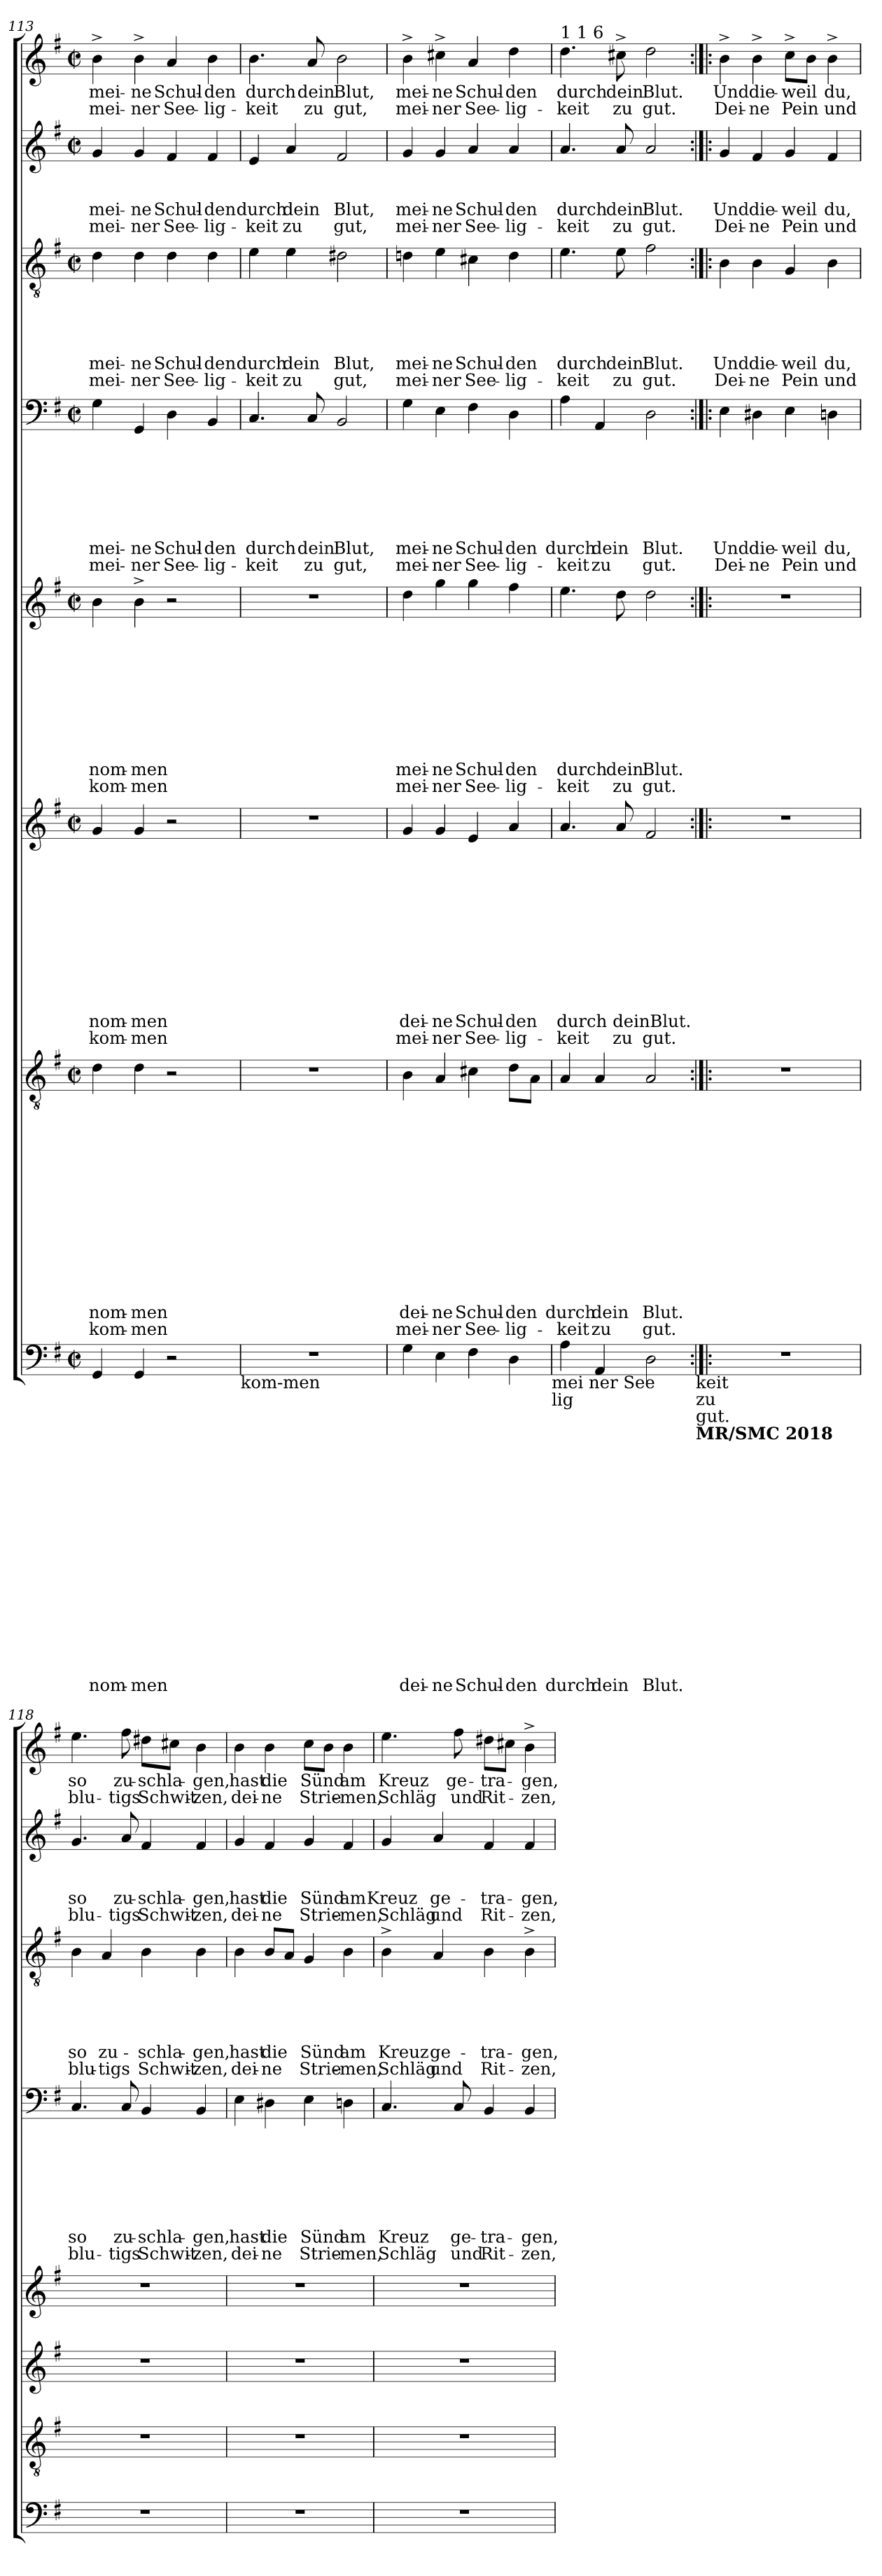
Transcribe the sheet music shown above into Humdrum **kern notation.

**kern	**text	**text	**text	**text	**text	**text	**text	**text	**text	**text	**text	**text	**text	**text	**text	**kern	**text	**text	**text	**text	**text	**text	**text	**text	**text	**text	**text	**text	**text	**text	**kern	**text	**text	**text	**text	**text	**text	**text	**text	**text	**text	**text	**text	**kern	**text	**text	**text	**text	**text	**text	**text	**text	**text	**text	**kern	**text	**text	**text	**text	**text	**text	**text	**text	**kern	**text	**text	**text	**text	**text	**text	**kern	**text	**text	**text	**text	**kern	**text	**text
*part8	*part8	*part8	*part8	*part8	*part8	*part8	*part8	*part8	*part8	*part8	*part8	*part8	*part8	*part8	*part8	*part7	*part7	*part7	*part7	*part7	*part7	*part7	*part7	*part7	*part7	*part7	*part7	*part7	*part7	*part7	*part6	*part6	*part6	*part6	*part6	*part6	*part6	*part6	*part6	*part6	*part6	*part6	*part6	*part5	*part5	*part5	*part5	*part5	*part5	*part5	*part5	*part5	*part5	*part5	*part4	*part4	*part4	*part4	*part4	*part4	*part4	*part4	*part4	*part3	*part3	*part3	*part3	*part3	*part3	*part3	*part2	*part2	*part2	*part2	*part2	*part1	*part1	*part1
*staff8	*staff8	*staff8	*staff8	*staff8	*staff8	*staff8	*staff8	*staff8	*staff8	*staff8	*staff8	*staff8	*staff8	*staff8	*staff8	*staff7	*staff7	*staff7	*staff7	*staff7	*staff7	*staff7	*staff7	*staff7	*staff7	*staff7	*staff7	*staff7	*staff7	*staff7	*staff6	*staff6	*staff6	*staff6	*staff6	*staff6	*staff6	*staff6	*staff6	*staff6	*staff6	*staff6	*staff6	*staff5	*staff5	*staff5	*staff5	*staff5	*staff5	*staff5	*staff5	*staff5	*staff5	*staff5	*staff4	*staff4	*staff4	*staff4	*staff4	*staff4	*staff4	*staff4	*staff4	*staff3	*staff3	*staff3	*staff3	*staff3	*staff3	*staff3	*staff2	*staff2	*staff2	*staff2	*staff2	*staff1	*staff1	*staff1
*clefF4	*	*	*	*	*	*	*	*	*	*	*	*	*	*	*	*clefGv2	*	*	*	*	*	*	*	*	*	*	*	*	*	*	*clefG2	*	*	*	*	*	*	*	*	*	*	*	*	*clefG2	*	*	*	*	*	*	*	*	*	*	*clefF4	*	*	*	*	*	*	*	*	*clefGv2	*	*	*	*	*	*	*clefG2	*	*	*	*	*clefG2	*	*
*k[f#]	*	*	*	*	*	*	*	*	*	*	*	*	*	*	*	*k[f#]	*	*	*	*	*	*	*	*	*	*	*	*	*	*	*k[f#]	*	*	*	*	*	*	*	*	*	*	*	*	*k[f#]	*	*	*	*	*	*	*	*	*	*	*k[f#]	*	*	*	*	*	*	*	*	*k[f#]	*	*	*	*	*	*	*k[f#]	*	*	*	*	*k[f#]	*	*
*G:	*	*	*	*	*	*	*	*	*	*	*	*	*	*	*	*G:	*	*	*	*	*	*	*	*	*	*	*	*	*	*	*G:	*	*	*	*	*	*	*	*	*	*	*	*	*G:	*	*	*	*	*	*	*	*	*	*	*G:	*	*	*	*	*	*	*	*	*G:	*	*	*	*	*	*	*G:	*	*	*	*	*G:	*	*
*M2/2	*	*	*	*	*	*	*	*	*	*	*	*	*	*	*	*M2/2	*	*	*	*	*	*	*	*	*	*	*	*	*	*	*M2/2	*	*	*	*	*	*	*	*	*	*	*	*	*M2/2	*	*	*	*	*	*	*	*	*	*	*M2/2	*	*	*	*	*	*	*	*	*M2/2	*	*	*	*	*	*	*M2/2	*	*	*	*	*M2/2	*	*
*met(c|)	*	*	*	*	*	*	*	*	*	*	*	*	*	*	*	*met(c|)	*	*	*	*	*	*	*	*	*	*	*	*	*	*	*met(c|)	*	*	*	*	*	*	*	*	*	*	*	*	*met(c|)	*	*	*	*	*	*	*	*	*	*	*met(c|)	*	*	*	*	*	*	*	*	*met(c|)	*	*	*	*	*	*	*met(c|)	*	*	*	*	*met(c|)	*	*
=113	=113	=113	=113	=113	=113	=113	=113	=113	=113	=113	=113	=113	=113	=113	=113	=113	=113	=113	=113	=113	=113	=113	=113	=113	=113	=113	=113	=113	=113	=113	=113	=113	=113	=113	=113	=113	=113	=113	=113	=113	=113	=113	=113	=113	=113	=113	=113	=113	=113	=113	=113	=113	=113	=113	=113	=113	=113	=113	=113	=113	=113	=113	=113	=113	=113	=113	=113	=113	=113	=113	=113	=113	=113	=113	=113	=113	=113	=113
!	!	!	!	!	!	!	!	!	!	!	!	!	!	!	!LO:LY:b	!	!	!	!	!	!	!	!	!	!	!	!	!	!LO:LY:b	!LO:LY:b	!	!	!	!	!	!	!	!	!	!	!	!LO:LY:b	!LO:LY:b	!	!	!	!	!	!	!	!	!	!LO:LY:b	!LO:LY:b	!	!	!	!	!	!	!	!LO:LY:b	!LO:LY:b	!	!	!	!	!	!LO:LY:b	!LO:LY:b	!	!	!	!LO:LY:b	!LO:LY:b	!	!LO:LY:b	!LO:LY:b
4GG/	.	.	.	.	.	.	.	.	.	.	.	.	.	.	-nom-	4d\	.	.	.	.	.	.	.	.	.	.	.	.	-nom-	kom-	4g/	.	.	.	.	.	.	.	.	.	.	-nom-	kom-	4b\	.	.	.	.	.	.	.	.	-nom-	kom-	4G\	.	.	.	.	.	.	mei-	mei-	4d\	.	.	.	.	mei-	mei-	4g/	.	.	mei-	mei-	4b^>\	mei-	mei-
!	!	!	!	!	!	!	!	!	!	!	!	!	!	!	!LO:LY:b:rj	!	!	!	!	!	!	!	!	!	!	!	!	!	!LO:LY:b:rj	!LO:LY:b:rj	!	!	!	!	!	!	!	!	!	!	!	!LO:LY:b:rj	!LO:LY:b:rj	!	!	!	!	!	!	!	!	!	!LO:LY:b:rj	!LO:LY:b:rj	!	!	!	!	!	!	!	!LO:LY:b	!LO:LY:b	!	!	!	!	!	!LO:LY:b	!LO:LY:b	!	!	!	!LO:LY:b	!LO:LY:b	!	!LO:LY:b	!LO:LY:b
4GG/	.	.	.	.	.	.	.	.	.	.	.	.	.	.	-men	4d\	.	.	.	.	.	.	.	.	.	.	.	.	-men	-men	4g/	.	.	.	.	.	.	.	.	.	.	-men	-men	4b^>\	.	.	.	.	.	.	.	.	-men	-men	4GG/	.	.	.	.	.	.	-ne	-ner	4d\	.	.	.	.	-ne	-ner	4g/	.	.	-ne	-ner	4b^>\	-ne	-ner
!	!	!	!	!	!	!	!	!	!	!	!	!	!	!	!	!	!	!	!	!	!	!	!	!	!	!	!	!	!	!	!	!	!	!	!	!	!	!	!	!	!	!	!	!	!	!	!	!	!	!	!	!	!	!	!	!	!	!	!	!	!	!LO:LY:b	!LO:LY:b	!	!	!	!	!	!LO:LY:b	!LO:LY:b	!	!	!	!LO:LY:b	!LO:LY:b	!	!LO:LY:b	!LO:LY:b
2r	.	.	.	.	.	.	.	.	.	.	.	.	.	.	.	2r	.	.	.	.	.	.	.	.	.	.	.	.	.	.	2r	.	.	.	.	.	.	.	.	.	.	.	.	2r	.	.	.	.	.	.	.	.	.	.	4D\	.	.	.	.	.	.	Schul-	See-	4d\	.	.	.	.	Schul-	See-	4f#/	.	.	Schul-	See-	4a/	Schul-	See-
!	!	!	!	!	!	!	!	!	!	!	!	!	!	!	!	!	!	!	!	!	!	!	!	!	!	!	!	!	!	!	!	!	!	!	!	!	!	!	!	!	!	!	!	!	!	!	!	!	!	!	!	!	!	!	!	!	!	!	!	!	!	!LO:LY:b:rj	!LO:LY:b:rj	!	!	!	!	!	!LO:LY:b:rj	!LO:LY:b:rj	!	!	!	!LO:LY:b:rj	!LO:LY:b:rj	!	!LO:LY:b:rj	!LO:LY:b:rj
.	.	.	.	.	.	.	.	.	.	.	.	.	.	.	.	.	.	.	.	.	.	.	.	.	.	.	.	.	.	.	.	.	.	.	.	.	.	.	.	.	.	.	.	.	.	.	.	.	.	.	.	.	.	.	4BB/	.	.	.	.	.	.	-den	-lig-	4d\	.	.	.	.	-den	-lig-	4f#/	.	.	-den	-lig-	4b\	-den	-lig-
!LO:TX:b:t=kom-men	!	!	!	!	!	!	!	!	!	!	!	!	!	!	!	!	!	!	!	!	!	!	!	!	!	!	!	!	!	!	!	!	!	!	!	!	!	!	!	!	!	!	!	!	!	!	!	!	!	!	!	!	!	!	!	!	!	!	!	!	!	!	!	!	!	!	!	!	!	!	!	!	!	!	!	!	!	!
=114	=114	=114	=114	=114	=114	=114	=114	=114	=114	=114	=114	=114	=114	=114	=114	=114	=114	=114	=114	=114	=114	=114	=114	=114	=114	=114	=114	=114	=114	=114	=114	=114	=114	=114	=114	=114	=114	=114	=114	=114	=114	=114	=114	=114	=114	=114	=114	=114	=114	=114	=114	=114	=114	=114	=114	=114	=114	=114	=114	=114	=114	=114	=114	=114	=114	=114	=114	=114	=114	=114	=114	=114	=114	=114	=114	=114	=114	=114
!	!	!	!	!	!	!	!	!	!	!	!	!	!	!	!	!	!	!	!	!	!	!	!	!	!	!	!	!	!	!	!	!	!	!	!	!	!	!	!	!	!	!	!	!	!	!	!	!	!	!	!	!	!	!	!	!	!	!	!	!	!	!LO:LY:b	!LO:LY:b	!	!	!	!	!	!LO:LY:b	!LO:LY:b	!	!	!	!LO:LY:b	!LO:LY:b	!	!LO:LY:b	!LO:LY:b
1r	.	.	.	.	.	.	.	.	.	.	.	.	.	.	.	1r	.	.	.	.	.	.	.	.	.	.	.	.	.	.	1r	.	.	.	.	.	.	.	.	.	.	.	.	1r	.	.	.	.	.	.	.	.	.	.	4.C/	.	.	.	.	.	.	durch	-keit	4e\	.	.	.	.	durch	-keit	4e/	.	.	durch	-keit	4.b\	durch	-keit
!	!	!	!	!	!	!	!	!	!	!	!	!	!	!	!	!	!	!	!	!	!	!	!	!	!	!	!	!	!	!	!	!	!	!	!	!	!	!	!	!	!	!	!	!	!	!	!	!	!	!	!	!	!	!	!	!	!	!	!	!	!	!	!	!	!	!	!	!	!LO:LY:b	!LO:LY:b	!	!	!	!LO:LY:b	!LO:LY:b	!	!	!
.	.	.	.	.	.	.	.	.	.	.	.	.	.	.	.	.	.	.	.	.	.	.	.	.	.	.	.	.	.	.	.	.	.	.	.	.	.	.	.	.	.	.	.	.	.	.	.	.	.	.	.	.	.	.	.	.	.	.	.	.	.	.	.	4e\	.	.	.	.	dein	zu	4a/	.	.	dein	zu	.	.	.
!	!	!	!	!	!	!	!	!	!	!	!	!	!	!	!	!	!	!	!	!	!	!	!	!	!	!	!	!	!	!	!	!	!	!	!	!	!	!	!	!	!	!	!	!	!	!	!	!	!	!	!	!	!	!	!	!	!	!	!	!	!	!LO:LY:b	!LO:LY:b	!	!	!	!	!	!	!	!	!	!	!	!	!	!LO:LY:b	!LO:LY:b
.	.	.	.	.	.	.	.	.	.	.	.	.	.	.	.	.	.	.	.	.	.	.	.	.	.	.	.	.	.	.	.	.	.	.	.	.	.	.	.	.	.	.	.	.	.	.	.	.	.	.	.	.	.	.	8C/	.	.	.	.	.	.	dein	zu	.	.	.	.	.	.	.	.	.	.	.	.	8a/	dein	zu
!	!	!	!	!	!	!	!	!	!	!	!	!	!	!	!	!	!	!	!	!	!	!	!	!	!	!	!	!	!	!	!	!	!	!	!	!	!	!	!	!	!	!	!	!	!	!	!	!	!	!	!	!	!	!	!	!	!	!	!	!	!	!LO:LY:b	!LO:LY:b	!	!	!	!	!	!LO:LY:b	!LO:LY:b	!	!	!	!LO:LY:b	!LO:LY:b	!	!LO:LY:b	!LO:LY:b
.	.	.	.	.	.	.	.	.	.	.	.	.	.	.	.	.	.	.	.	.	.	.	.	.	.	.	.	.	.	.	.	.	.	.	.	.	.	.	.	.	.	.	.	.	.	.	.	.	.	.	.	.	.	.	2BB/	.	.	.	.	.	.	Blut,	gut,	2d#X\	.	.	.	.	Blut,	gut,	2f#/	.	.	Blut,	gut,	2b\	Blut,	gut,
=115	=115	=115	=115	=115	=115	=115	=115	=115	=115	=115	=115	=115	=115	=115	=115	=115	=115	=115	=115	=115	=115	=115	=115	=115	=115	=115	=115	=115	=115	=115	=115	=115	=115	=115	=115	=115	=115	=115	=115	=115	=115	=115	=115	=115	=115	=115	=115	=115	=115	=115	=115	=115	=115	=115	=115	=115	=115	=115	=115	=115	=115	=115	=115	=115	=115	=115	=115	=115	=115	=115	=115	=115	=115	=115	=115	=115	=115	=115
!	!	!	!	!	!	!	!	!	!	!	!	!	!	!	!LO:LY:b	!	!	!	!	!	!	!	!	!	!	!	!	!	!LO:LY:b	!LO:LY:b	!	!	!	!	!	!	!	!	!	!	!	!LO:LY:b	!LO:LY:b	!	!	!	!	!	!	!	!	!	!LO:LY:b	!LO:LY:b	!	!	!	!	!	!	!	!LO:LY:b	!LO:LY:b	!	!	!	!	!	!LO:LY:b	!LO:LY:b	!	!	!	!LO:LY:b	!LO:LY:b	!	!LO:LY:b	!LO:LY:b
4G\	.	.	.	.	.	.	.	.	.	.	.	.	.	.	dei-	4B\	.	.	.	.	.	.	.	.	.	.	.	.	dei-	mei-	4g/	.	.	.	.	.	.	.	.	.	.	dei-	mei-	4dd\	.	.	.	.	.	.	.	.	mei-	mei-	4G\	.	.	.	.	.	.	mei-	mei-	4dn\	.	.	.	.	mei-	mei-	4g/	.	.	mei-	mei-	4b^>\	mei-	mei-
!	!	!	!	!	!	!	!	!	!	!	!	!	!	!	!LO:LY:b	!	!	!	!	!	!	!	!	!	!	!	!	!	!LO:LY:b	!LO:LY:b	!	!	!	!	!	!	!	!	!	!	!	!LO:LY:b	!LO:LY:b	!	!	!	!	!	!	!	!	!	!LO:LY:b	!LO:LY:b	!	!	!	!	!	!	!	!LO:LY:b	!LO:LY:b	!	!	!	!	!	!LO:LY:b	!LO:LY:b	!	!	!	!LO:LY:b	!LO:LY:b	!	!LO:LY:b	!LO:LY:b
4E\	.	.	.	.	.	.	.	.	.	.	.	.	.	.	-ne	4A/	.	.	.	.	.	.	.	.	.	.	.	.	-ne	-ner	4g/	.	.	.	.	.	.	.	.	.	.	-ne	-ner	4gg\	.	.	.	.	.	.	.	.	-ne	-ner	4E\	.	.	.	.	.	.	-ne	-ner	4e\	.	.	.	.	-ne	-ner	4g/	.	.	-ne	-ner	4cc#X^>\	-ne	-ner
!	!	!	!	!	!	!	!	!	!	!	!	!	!	!	!LO:LY:b	!	!	!	!	!	!	!	!	!	!	!	!	!	!LO:LY:b	!LO:LY:b	!	!	!	!	!	!	!	!	!	!	!	!LO:LY:b	!LO:LY:b	!	!	!	!	!	!	!	!	!	!LO:LY:b	!LO:LY:b	!	!	!	!	!	!	!	!LO:LY:b	!LO:LY:b	!	!	!	!	!	!LO:LY:b	!LO:LY:b	!	!	!	!LO:LY:b	!LO:LY:b	!	!LO:LY:b	!LO:LY:b
4F#\	.	.	.	.	.	.	.	.	.	.	.	.	.	.	Schul-	4c#X\	.	.	.	.	.	.	.	.	.	.	.	.	Schul-	See-	4e/	.	.	.	.	.	.	.	.	.	.	Schul-	See-	4gg\	.	.	.	.	.	.	.	.	Schul-	See-	4F#\	.	.	.	.	.	.	Schul-	See-	4c#X\	.	.	.	.	Schul-	See-	4a/	.	.	Schul-	See-	4a/	Schul-	See-
!	!	!	!	!	!	!	!	!	!	!	!	!	!	!	!LO:LY:b:rj	!	!	!	!	!	!	!	!	!	!	!	!	!	!LO:LY:b:rj	!LO:LY:b:rj	!	!	!	!	!	!	!	!	!	!	!	!LO:LY:b:rj	!LO:LY:b:rj	!	!	!	!	!	!	!	!	!	!LO:LY:b:rj	!LO:LY:b:rj	!	!	!	!	!	!	!	!LO:LY:b:rj	!LO:LY:b:rj	!	!	!	!	!	!LO:LY:b:rj	!LO:LY:b:rj	!	!	!	!LO:LY:b:rj	!LO:LY:b:rj	!	!LO:LY:b:rj	!LO:LY:b:rj
4D\	.	.	.	.	.	.	.	.	.	.	.	.	.	.	-den	8d\L	.	.	.	.	.	.	.	.	.	.	.	.	-den	-lig-	4a/	.	.	.	.	.	.	.	.	.	.	-den	-lig-	4ff#\	.	.	.	.	.	.	.	.	-den	-lig-	4D\	.	.	.	.	.	.	-den	-lig-	4d\	.	.	.	.	-den	-lig-	4a/	.	.	-den	-lig-	4dd\	-den	-lig-
.	.	.	.	.	.	.	.	.	.	.	.	.	.	.	.	8A\J	.	.	.	.	.	.	.	.	.	.	.	.	.	.	.	.	.	.	.	.	.	.	.	.	.	.	.	.	.	.	.	.	.	.	.	.	.	.	.	.	.	.	.	.	.	.	.	.	.	.	.	.	.	.	.	.	.	.	.	.	.	.
!LO:TX:b:t=mei ner See	!	!	!	!	!	!	!	!	!	!	!	!	!	!	!	!	!	!	!	!	!	!	!	!	!	!	!	!	!	!	!	!	!	!	!	!	!	!	!	!	!	!	!	!	!	!	!	!	!	!	!	!	!	!	!	!	!	!	!	!	!	!	!	!	!	!	!	!	!	!	!	!	!	!	!	!	!	!
!LO:TX:b:t=lig	!	!	!	!	!	!	!	!	!	!	!	!	!	!	!	!	!	!	!	!	!	!	!	!	!	!	!	!	!	!	!	!	!	!	!	!	!	!	!	!	!	!	!	!	!	!	!	!	!	!	!	!	!	!	!	!	!	!	!	!	!	!	!	!	!	!	!	!	!	!	!	!	!	!	!	!	!	!
!!LO:LB:g=z
=116	=116	=116	=116	=116	=116	=116	=116	=116	=116	=116	=116	=116	=116	=116	=116	=116	=116	=116	=116	=116	=116	=116	=116	=116	=116	=116	=116	=116	=116	=116	=116	=116	=116	=116	=116	=116	=116	=116	=116	=116	=116	=116	=116	=116	=116	=116	=116	=116	=116	=116	=116	=116	=116	=116	=116	=116	=116	=116	=116	=116	=116	=116	=116	=116	=116	=116	=116	=116	=116	=116	=116	=116	=116	=116	=116	=116	=116	=116
!	!	!	!	!	!	!	!	!	!	!	!	!	!	!	!	!	!	!	!	!	!	!	!	!	!	!	!	!	!	!	!	!	!	!	!	!	!	!	!	!	!	!	!	!	!	!	!	!	!	!	!	!	!	!	!	!	!	!	!	!	!	!	!	!	!	!	!	!	!	!	!	!	!	!	!	!LO:TX:a:t=1 1 6	!	!
!	!	!	!	!	!	!	!	!	!	!	!	!	!	!	!LO:LY:b	!	!	!	!	!	!	!	!	!	!	!	!	!	!LO:LY:b	!LO:LY:b	!	!	!	!	!	!	!	!	!	!	!	!LO:LY:b	!LO:LY:b	!	!	!	!	!	!	!	!	!	!LO:LY:b	!LO:LY:b	!	!	!	!	!	!	!	!LO:LY:b	!LO:LY:b	!	!	!	!	!	!LO:LY:b	!LO:LY:b	!	!	!	!LO:LY:b	!LO:LY:b	!	!LO:LY:b	!LO:LY:b
4A\	.	.	.	.	.	.	.	.	.	.	.	.	.	.	durch	4A/	.	.	.	.	.	.	.	.	.	.	.	.	durch	-keit	4.a/	.	.	.	.	.	.	.	.	.	.	durch	-keit	4.ee\	.	.	.	.	.	.	.	.	durch	-keit	4A\	.	.	.	.	.	.	durch	-keit	4.e\	.	.	.	.	durch	-keit	4.a/	.	.	durch	-keit	4.dd\	durch	-keit
!	!	!	!	!	!	!	!	!	!	!	!	!	!	!	!LO:LY:b	!	!	!	!	!	!	!	!	!	!	!	!	!	!LO:LY:b	!LO:LY:b	!	!	!	!	!	!	!	!	!	!	!	!	!	!	!	!	!	!	!	!	!	!	!	!	!	!	!	!	!	!	!	!LO:LY:b	!LO:LY:b	!	!	!	!	!	!	!	!	!	!	!	!	!	!	!
4AA/	.	.	.	.	.	.	.	.	.	.	.	.	.	.	dein	4A/	.	.	.	.	.	.	.	.	.	.	.	.	dein	zu	.	.	.	.	.	.	.	.	.	.	.	.	.	.	.	.	.	.	.	.	.	.	.	.	4AA/	.	.	.	.	.	.	dein	zu	.	.	.	.	.	.	.	.	.	.	.	.	.	.	.
!	!	!	!	!	!	!	!	!	!	!	!	!	!	!	!	!	!	!	!	!	!	!	!	!	!	!	!	!	!	!	!	!	!	!	!	!	!	!	!	!	!	!LO:LY:b	!LO:LY:b	!	!	!	!	!	!	!	!	!	!LO:LY:b	!LO:LY:b	!	!	!	!	!	!	!	!	!	!	!	!	!	!	!LO:LY:b	!LO:LY:b	!	!	!	!LO:LY:b	!LO:LY:b	!	!LO:LY:b	!LO:LY:b
.	.	.	.	.	.	.	.	.	.	.	.	.	.	.	.	.	.	.	.	.	.	.	.	.	.	.	.	.	.	.	8a/	.	.	.	.	.	.	.	.	.	.	deinBlut.	zu	8dd\	.	.	.	.	.	.	.	.	dein	zu	.	.	.	.	.	.	.	.	.	8e\	.	.	.	.	dein	zu	8a/	.	.	dein	zu	8cc#X^>\	dein	zu
!	!	!	!	!	!	!	!	!	!	!	!	!	!	!	!LO:LY:b	!	!	!	!	!	!	!	!	!	!	!	!	!	!LO:LY:b	!LO:LY:b	!	!	!	!	!	!	!	!	!	!	!	!	!LO:LY:b	!	!	!	!	!	!	!	!	!	!LO:LY:b	!LO:LY:b	!	!	!	!	!	!	!	!LO:LY:b	!LO:LY:b	!	!	!	!	!	!LO:LY:b	!LO:LY:b	!	!	!	!LO:LY:b	!LO:LY:b	!	!LO:LY:b	!LO:LY:b
2D\	.	.	.	.	.	.	.	.	.	.	.	.	.	.	Blut.	2A/	.	.	.	.	.	.	.	.	.	.	.	.	Blut.	gut.	2f#/	.	.	.	.	.	.	.	.	.	.	.	gut.	2dd\	.	.	.	.	.	.	.	.	Blut.	gut.	2D\	.	.	.	.	.	.	Blut.	gut.	2f#\	.	.	.	.	Blut.	gut.	2a/	.	.	Blut.	gut.	2dd\	Blut.	gut.
!LO:TX:b:t=keit	!	!	!	!	!	!	!	!	!	!	!	!	!	!	!	!	!	!	!	!	!	!	!	!	!	!	!	!	!	!	!	!	!	!	!	!	!	!	!	!	!	!	!	!	!	!	!	!	!	!	!	!	!	!	!	!	!	!	!	!	!	!	!	!	!	!	!	!	!	!	!	!	!	!	!	!	!	!
!LO:TX:b:t=zu	!	!	!	!	!	!	!	!	!	!	!	!	!	!	!	!	!	!	!	!	!	!	!	!	!	!	!	!	!	!	!	!	!	!	!	!	!	!	!	!	!	!	!	!	!	!	!	!	!	!	!	!	!	!	!	!	!	!	!	!	!	!	!	!	!	!	!	!	!	!	!	!	!	!	!	!	!	!
!LO:TX:b:t=gut.	!	!	!	!	!	!	!	!	!	!	!	!	!	!	!	!	!	!	!	!	!	!	!	!	!	!	!	!	!	!	!	!	!	!	!	!	!	!	!	!	!	!	!	!	!	!	!	!	!	!	!	!	!	!	!	!	!	!	!	!	!	!	!	!	!	!	!	!	!	!	!	!	!	!	!	!	!	!
!LO:TX:b:B:t=MR/SMC 2018	!	!	!	!	!	!	!	!	!	!	!	!	!	!	!	!	!	!	!	!	!	!	!	!	!	!	!	!	!	!	!	!	!	!	!	!	!	!	!	!	!	!	!	!	!	!	!	!	!	!	!	!	!	!	!	!	!	!	!	!	!	!	!	!	!	!	!	!	!	!	!	!	!	!	!	!	!	!
=117:|!|:	=117:|!|:	=117:|!|:	=117:|!|:	=117:|!|:	=117:|!|:	=117:|!|:	=117:|!|:	=117:|!|:	=117:|!|:	=117:|!|:	=117:|!|:	=117:|!|:	=117:|!|:	=117:|!|:	=117:|!|:	=117:|!|:	=117:|!|:	=117:|!|:	=117:|!|:	=117:|!|:	=117:|!|:	=117:|!|:	=117:|!|:	=117:|!|:	=117:|!|:	=117:|!|:	=117:|!|:	=117:|!|:	=117:|!|:	=117:|!|:	=117:|!|:	=117:|!|:	=117:|!|:	=117:|!|:	=117:|!|:	=117:|!|:	=117:|!|:	=117:|!|:	=117:|!|:	=117:|!|:	=117:|!|:	=117:|!|:	=117:|!|:	=117:|!|:	=117:|!|:	=117:|!|:	=117:|!|:	=117:|!|:	=117:|!|:	=117:|!|:	=117:|!|:	=117:|!|:	=117:|!|:	=117:|!|:	=117:|!|:	=117:|!|:	=117:|!|:	=117:|!|:	=117:|!|:	=117:|!|:	=117:|!|:	=117:|!|:	=117:|!|:	=117:|!|:	=117:|!|:	=117:|!|:	=117:|!|:	=117:|!|:	=117:|!|:	=117:|!|:	=117:|!|:	=117:|!|:	=117:|!|:	=117:|!|:	=117:|!|:	=117:|!|:	=117:|!|:	=117:|!|:
!	!	!	!	!	!	!	!	!	!	!	!	!	!	!	!	!	!	!	!	!	!	!	!	!	!	!	!	!	!	!	!	!	!	!	!	!	!	!	!	!	!	!	!	!	!	!	!	!	!	!	!	!	!	!	!	!	!	!	!	!	!	!LO:LY:b	!LO:LY:b	!	!	!	!	!	!LO:LY:b	!LO:LY:b	!	!	!	!LO:LY:b	!LO:LY:b	!	!LO:LY:b	!LO:LY:b
1r	.	.	.	.	.	.	.	.	.	.	.	.	.	.	.	1r	.	.	.	.	.	.	.	.	.	.	.	.	.	.	1r	.	.	.	.	.	.	.	.	.	.	.	.	1r	.	.	.	.	.	.	.	.	.	.	4E\	.	.	.	.	.	.	Und	Dei-	4B\	.	.	.	.	Und	Dei-	4g/	.	.	Und	Dei-	4b^>\	Und	Dei-
!	!	!	!	!	!	!	!	!	!	!	!	!	!	!	!	!	!	!	!	!	!	!	!	!	!	!	!	!	!	!	!	!	!	!	!	!	!	!	!	!	!	!	!	!	!	!	!	!	!	!	!	!	!	!	!	!	!	!	!	!	!	!LO:LY:b	!LO:LY:b	!	!	!	!	!	!LO:LY:b	!LO:LY:b	!	!	!	!LO:LY:b	!LO:LY:b	!	!LO:LY:b	!LO:LY:b
.	.	.	.	.	.	.	.	.	.	.	.	.	.	.	.	.	.	.	.	.	.	.	.	.	.	.	.	.	.	.	.	.	.	.	.	.	.	.	.	.	.	.	.	.	.	.	.	.	.	.	.	.	.	.	4D#X\	.	.	.	.	.	.	die-	-ne	4B\	.	.	.	.	die-	-ne	4f#/	.	.	die-	-ne	4b^>\	die-	-ne
!	!	!	!	!	!	!	!	!	!	!	!	!	!	!	!	!	!	!	!	!	!	!	!	!	!	!	!	!	!	!	!	!	!	!	!	!	!	!	!	!	!	!	!	!	!	!	!	!	!	!	!	!	!	!	!	!	!	!	!	!	!	!LO:LY:b	!LO:LY:b	!	!	!	!	!	!LO:LY:b	!LO:LY:b	!	!	!	!LO:LY:b	!LO:LY:b	!	!LO:LY:b	!LO:LY:b
.	.	.	.	.	.	.	.	.	.	.	.	.	.	.	.	.	.	.	.	.	.	.	.	.	.	.	.	.	.	.	.	.	.	.	.	.	.	.	.	.	.	.	.	.	.	.	.	.	.	.	.	.	.	.	4E\	.	.	.	.	.	.	-weil	Pein	4G/	.	.	.	.	-weil	Pein	4g/	.	.	-weil	Pein	8cc^>\L	-weil	Pein
.	.	.	.	.	.	.	.	.	.	.	.	.	.	.	.	.	.	.	.	.	.	.	.	.	.	.	.	.	.	.	.	.	.	.	.	.	.	.	.	.	.	.	.	.	.	.	.	.	.	.	.	.	.	.	.	.	.	.	.	.	.	.	.	.	.	.	.	.	.	.	.	.	.	.	.	8b\J	.	.
!	!	!	!	!	!	!	!	!	!	!	!	!	!	!	!	!	!	!	!	!	!	!	!	!	!	!	!	!	!	!	!	!	!	!	!	!	!	!	!	!	!	!	!	!	!	!	!	!	!	!	!	!	!	!	!	!	!	!	!	!	!	!LO:LY:b	!LO:LY:b	!	!	!	!	!	!LO:LY:b	!LO:LY:b	!	!	!	!LO:LY:b	!LO:LY:b	!	!LO:LY:b	!LO:LY:b
.	.	.	.	.	.	.	.	.	.	.	.	.	.	.	.	.	.	.	.	.	.	.	.	.	.	.	.	.	.	.	.	.	.	.	.	.	.	.	.	.	.	.	.	.	.	.	.	.	.	.	.	.	.	.	4Dn\	.	.	.	.	.	.	du,	und	4B\	.	.	.	.	du,	und	4f#/	.	.	du,	und	4b^>\	du,	und
=118	=118	=118	=118	=118	=118	=118	=118	=118	=118	=118	=118	=118	=118	=118	=118	=118	=118	=118	=118	=118	=118	=118	=118	=118	=118	=118	=118	=118	=118	=118	=118	=118	=118	=118	=118	=118	=118	=118	=118	=118	=118	=118	=118	=118	=118	=118	=118	=118	=118	=118	=118	=118	=118	=118	=118	=118	=118	=118	=118	=118	=118	=118	=118	=118	=118	=118	=118	=118	=118	=118	=118	=118	=118	=118	=118	=118	=118	=118
!	!	!	!	!	!	!	!	!	!	!	!	!	!	!	!	!	!	!	!	!	!	!	!	!	!	!	!	!	!	!	!	!	!	!	!	!	!	!	!	!	!	!	!	!	!	!	!	!	!	!	!	!	!	!	!	!	!	!	!	!	!	!LO:LY:b	!LO:LY:b	!	!	!	!	!	!LO:LY:b	!LO:LY:b	!	!	!	!LO:LY:b	!LO:LY:b	!	!LO:LY:b	!LO:LY:b
1r	.	.	.	.	.	.	.	.	.	.	.	.	.	.	.	1r	.	.	.	.	.	.	.	.	.	.	.	.	.	.	1r	.	.	.	.	.	.	.	.	.	.	.	.	1r	.	.	.	.	.	.	.	.	.	.	4.C/	.	.	.	.	.	.	so	blu-	4B\	.	.	.	.	so	blu-	4.g/	.	.	so	blu-	4.ee\	so	blu-
!	!	!	!	!	!	!	!	!	!	!	!	!	!	!	!	!	!	!	!	!	!	!	!	!	!	!	!	!	!	!	!	!	!	!	!	!	!	!	!	!	!	!	!	!	!	!	!	!	!	!	!	!	!	!	!	!	!	!	!	!	!	!	!	!	!	!	!	!	!LO:LY:b	!LO:LY:b	!	!	!	!	!	!	!	!
.	.	.	.	.	.	.	.	.	.	.	.	.	.	.	.	.	.	.	.	.	.	.	.	.	.	.	.	.	.	.	.	.	.	.	.	.	.	.	.	.	.	.	.	.	.	.	.	.	.	.	.	.	.	.	.	.	.	.	.	.	.	.	.	4A/	.	.	.	.	zu-	-tigs	.	.	.	.	.	.	.	.
!	!	!	!	!	!	!	!	!	!	!	!	!	!	!	!	!	!	!	!	!	!	!	!	!	!	!	!	!	!	!	!	!	!	!	!	!	!	!	!	!	!	!	!	!	!	!	!	!	!	!	!	!	!	!	!	!	!	!	!	!	!	!LO:LY:b	!LO:LY:b	!	!	!	!	!	!	!	!	!	!	!LO:LY:b	!LO:LY:b	!	!LO:LY:b	!LO:LY:b
.	.	.	.	.	.	.	.	.	.	.	.	.	.	.	.	.	.	.	.	.	.	.	.	.	.	.	.	.	.	.	.	.	.	.	.	.	.	.	.	.	.	.	.	.	.	.	.	.	.	.	.	.	.	.	8C/	.	.	.	.	.	.	zu-	-tigs	.	.	.	.	.	.	.	8a/	.	.	zu-	-tigs	8ff#\	zu-	-tigs
!	!	!	!	!	!	!	!	!	!	!	!	!	!	!	!	!	!	!	!	!	!	!	!	!	!	!	!	!	!	!	!	!	!	!	!	!	!	!	!	!	!	!	!	!	!	!	!	!	!	!	!	!	!	!	!	!	!	!	!	!	!	!LO:LY:b	!LO:LY:b	!	!	!	!	!	!LO:LY:b	!LO:LY:b	!	!	!	!LO:LY:b	!LO:LY:b	!	!LO:LY:b	!LO:LY:b
.	.	.	.	.	.	.	.	.	.	.	.	.	.	.	.	.	.	.	.	.	.	.	.	.	.	.	.	.	.	.	.	.	.	.	.	.	.	.	.	.	.	.	.	.	.	.	.	.	.	.	.	.	.	.	4BB/	.	.	.	.	.	.	-schla-	Schwit-	4B\	.	.	.	.	-schla-	Schwit-	4f#/	.	.	-schla-	Schwit-	8dd#X\L	-schla-	Schwit-
.	.	.	.	.	.	.	.	.	.	.	.	.	.	.	.	.	.	.	.	.	.	.	.	.	.	.	.	.	.	.	.	.	.	.	.	.	.	.	.	.	.	.	.	.	.	.	.	.	.	.	.	.	.	.	.	.	.	.	.	.	.	.	.	.	.	.	.	.	.	.	.	.	.	.	.	8cc#\J	.	.
!	!	!	!	!	!	!	!	!	!	!	!	!	!	!	!	!	!	!	!	!	!	!	!	!	!	!	!	!	!	!	!	!	!	!	!	!	!	!	!	!	!	!	!	!	!	!	!	!	!	!	!	!	!	!	!	!	!	!	!	!	!	!LO:LY:b	!LO:LY:b	!	!	!	!	!	!LO:LY:b	!LO:LY:b	!	!	!	!LO:LY:b	!LO:LY:b	!	!LO:LY:b	!LO:LY:b
.	.	.	.	.	.	.	.	.	.	.	.	.	.	.	.	.	.	.	.	.	.	.	.	.	.	.	.	.	.	.	.	.	.	.	.	.	.	.	.	.	.	.	.	.	.	.	.	.	.	.	.	.	.	.	4BB/	.	.	.	.	.	.	-gen,	-zen,	4B\	.	.	.	.	-gen,	-zen,	4f#/	.	.	-gen,	-zen,	4b\	-gen,	-zen,
=119	=119	=119	=119	=119	=119	=119	=119	=119	=119	=119	=119	=119	=119	=119	=119	=119	=119	=119	=119	=119	=119	=119	=119	=119	=119	=119	=119	=119	=119	=119	=119	=119	=119	=119	=119	=119	=119	=119	=119	=119	=119	=119	=119	=119	=119	=119	=119	=119	=119	=119	=119	=119	=119	=119	=119	=119	=119	=119	=119	=119	=119	=119	=119	=119	=119	=119	=119	=119	=119	=119	=119	=119	=119	=119	=119	=119	=119	=119
!	!	!	!	!	!	!	!	!	!	!	!	!	!	!	!	!	!	!	!	!	!	!	!	!	!	!	!	!	!	!	!	!	!	!	!	!	!	!	!	!	!	!	!	!	!	!	!	!	!	!	!	!	!	!	!	!	!	!	!	!	!	!LO:LY:b	!LO:LY:b	!	!	!	!	!	!LO:LY:b	!LO:LY:b	!	!	!	!LO:LY:b	!LO:LY:b	!	!LO:LY:b	!LO:LY:b
1r	.	.	.	.	.	.	.	.	.	.	.	.	.	.	.	1r	.	.	.	.	.	.	.	.	.	.	.	.	.	.	1r	.	.	.	.	.	.	.	.	.	.	.	.	1r	.	.	.	.	.	.	.	.	.	.	4E\	.	.	.	.	.	.	hast	dei-	4B\	.	.	.	.	hast	dei-	4g/	.	.	hast	dei-	4b\	hast	dei-
!	!	!	!	!	!	!	!	!	!	!	!	!	!	!	!	!	!	!	!	!	!	!	!	!	!	!	!	!	!	!	!	!	!	!	!	!	!	!	!	!	!	!	!	!	!	!	!	!	!	!	!	!	!	!	!	!	!	!	!	!	!	!LO:LY:b	!LO:LY:b	!	!	!	!	!	!LO:LY:b	!LO:LY:b	!	!	!	!LO:LY:b	!LO:LY:b	!	!LO:LY:b	!LO:LY:b
.	.	.	.	.	.	.	.	.	.	.	.	.	.	.	.	.	.	.	.	.	.	.	.	.	.	.	.	.	.	.	.	.	.	.	.	.	.	.	.	.	.	.	.	.	.	.	.	.	.	.	.	.	.	.	4D#X\	.	.	.	.	.	.	die	-ne	8B/L	.	.	.	.	die	-ne	4f#/	.	.	die	-ne	4b\	die	-ne
.	.	.	.	.	.	.	.	.	.	.	.	.	.	.	.	.	.	.	.	.	.	.	.	.	.	.	.	.	.	.	.	.	.	.	.	.	.	.	.	.	.	.	.	.	.	.	.	.	.	.	.	.	.	.	.	.	.	.	.	.	.	.	.	8A/J	.	.	.	.	.	.	.	.	.	.	.	.	.	.
!	!	!	!	!	!	!	!	!	!	!	!	!	!	!	!	!	!	!	!	!	!	!	!	!	!	!	!	!	!	!	!	!	!	!	!	!	!	!	!	!	!	!	!	!	!	!	!	!	!	!	!	!	!	!	!	!	!	!	!	!	!	!LO:LY:b	!LO:LY:b	!	!	!	!	!	!LO:LY:b	!LO:LY:b	!	!	!	!LO:LY:b	!LO:LY:b	!	!LO:LY:b	!LO:LY:b
.	.	.	.	.	.	.	.	.	.	.	.	.	.	.	.	.	.	.	.	.	.	.	.	.	.	.	.	.	.	.	.	.	.	.	.	.	.	.	.	.	.	.	.	.	.	.	.	.	.	.	.	.	.	.	4E\	.	.	.	.	.	.	Sünd	Strie-	4G/	.	.	.	.	Sünd	Strie-	4g/	.	.	Sünd	Strie-	8cc\L	Sünd	Strie-
.	.	.	.	.	.	.	.	.	.	.	.	.	.	.	.	.	.	.	.	.	.	.	.	.	.	.	.	.	.	.	.	.	.	.	.	.	.	.	.	.	.	.	.	.	.	.	.	.	.	.	.	.	.	.	.	.	.	.	.	.	.	.	.	.	.	.	.	.	.	.	.	.	.	.	.	8b\J	.	.
!	!	!	!	!	!	!	!	!	!	!	!	!	!	!	!	!	!	!	!	!	!	!	!	!	!	!	!	!	!	!	!	!	!	!	!	!	!	!	!	!	!	!	!	!	!	!	!	!	!	!	!	!	!	!	!	!	!	!	!	!	!	!LO:LY:b	!LO:LY:b	!	!	!	!	!	!LO:LY:b	!LO:LY:b	!	!	!	!LO:LY:b	!LO:LY:b	!	!LO:LY:b	!LO:LY:b
.	.	.	.	.	.	.	.	.	.	.	.	.	.	.	.	.	.	.	.	.	.	.	.	.	.	.	.	.	.	.	.	.	.	.	.	.	.	.	.	.	.	.	.	.	.	.	.	.	.	.	.	.	.	.	4Dn\	.	.	.	.	.	.	am	-men,	4B\	.	.	.	.	am	-men,	4f#/	.	.	am	-men,	4b\	am	-men,
!!LO:PB:g=z
=120	=120	=120	=120	=120	=120	=120	=120	=120	=120	=120	=120	=120	=120	=120	=120	=120	=120	=120	=120	=120	=120	=120	=120	=120	=120	=120	=120	=120	=120	=120	=120	=120	=120	=120	=120	=120	=120	=120	=120	=120	=120	=120	=120	=120	=120	=120	=120	=120	=120	=120	=120	=120	=120	=120	=120	=120	=120	=120	=120	=120	=120	=120	=120	=120	=120	=120	=120	=120	=120	=120	=120	=120	=120	=120	=120	=120	=120	=120
!	!	!	!	!	!	!	!	!	!	!	!	!	!	!	!	!	!	!	!	!	!	!	!	!	!	!	!	!	!	!	!	!	!	!	!	!	!	!	!	!	!	!	!	!	!	!	!	!	!	!	!	!	!	!	!	!	!	!	!	!	!	!LO:LY:b	!LO:LY:b	!	!	!	!	!	!LO:LY:b	!LO:LY:b	!	!	!	!LO:LY:b	!LO:LY:b	!	!LO:LY:b	!LO:LY:b
1r	.	.	.	.	.	.	.	.	.	.	.	.	.	.	.	1r	.	.	.	.	.	.	.	.	.	.	.	.	.	.	1r	.	.	.	.	.	.	.	.	.	.	.	.	1r	.	.	.	.	.	.	.	.	.	.	4.C/	.	.	.	.	.	.	Kreuz	Schläg	4B^>\	.	.	.	.	Kreuz	Schläg	4g/	.	.	Kreuz	Schläg	4.ee\	Kreuz	Schläg
!	!	!	!	!	!	!	!	!	!	!	!	!	!	!	!	!	!	!	!	!	!	!	!	!	!	!	!	!	!	!	!	!	!	!	!	!	!	!	!	!	!	!	!	!	!	!	!	!	!	!	!	!	!	!	!	!	!	!	!	!	!	!	!	!	!	!	!	!	!LO:LY:b	!LO:LY:b	!	!	!	!LO:LY:b	!LO:LY:b	!	!	!
.	.	.	.	.	.	.	.	.	.	.	.	.	.	.	.	.	.	.	.	.	.	.	.	.	.	.	.	.	.	.	.	.	.	.	.	.	.	.	.	.	.	.	.	.	.	.	.	.	.	.	.	.	.	.	.	.	.	.	.	.	.	.	.	4A/	.	.	.	.	ge-	und	4a/	.	.	ge-	und	.	.	.
!	!	!	!	!	!	!	!	!	!	!	!	!	!	!	!	!	!	!	!	!	!	!	!	!	!	!	!	!	!	!	!	!	!	!	!	!	!	!	!	!	!	!	!	!	!	!	!	!	!	!	!	!	!	!	!	!	!	!	!	!	!	!LO:LY:b	!LO:LY:b	!	!	!	!	!	!	!	!	!	!	!	!	!	!LO:LY:b	!LO:LY:b
.	.	.	.	.	.	.	.	.	.	.	.	.	.	.	.	.	.	.	.	.	.	.	.	.	.	.	.	.	.	.	.	.	.	.	.	.	.	.	.	.	.	.	.	.	.	.	.	.	.	.	.	.	.	.	8C/	.	.	.	.	.	.	ge-	und	.	.	.	.	.	.	.	.	.	.	.	.	8ff#\	ge-	und
!	!	!	!	!	!	!	!	!	!	!	!	!	!	!	!	!	!	!	!	!	!	!	!	!	!	!	!	!	!	!	!	!	!	!	!	!	!	!	!	!	!	!	!	!	!	!	!	!	!	!	!	!	!	!	!	!	!	!	!	!	!	!LO:LY:b	!LO:LY:b	!	!	!	!	!	!LO:LY:b	!LO:LY:b	!	!	!	!LO:LY:b	!LO:LY:b	!	!LO:LY:b	!LO:LY:b
.	.	.	.	.	.	.	.	.	.	.	.	.	.	.	.	.	.	.	.	.	.	.	.	.	.	.	.	.	.	.	.	.	.	.	.	.	.	.	.	.	.	.	.	.	.	.	.	.	.	.	.	.	.	.	4BB/	.	.	.	.	.	.	-tra-	Rit-	4B\	.	.	.	.	-tra-	Rit-	4f#/	.	.	-tra-	Rit-	8dd#X\L	-tra-	Rit-
.	.	.	.	.	.	.	.	.	.	.	.	.	.	.	.	.	.	.	.	.	.	.	.	.	.	.	.	.	.	.	.	.	.	.	.	.	.	.	.	.	.	.	.	.	.	.	.	.	.	.	.	.	.	.	.	.	.	.	.	.	.	.	.	.	.	.	.	.	.	.	.	.	.	.	.	8cc#\J	.	.
!	!	!	!	!	!	!	!	!	!	!	!	!	!	!	!	!	!	!	!	!	!	!	!	!	!	!	!	!	!	!	!	!	!	!	!	!	!	!	!	!	!	!	!	!	!	!	!	!	!	!	!	!	!	!	!	!	!	!	!	!	!	!LO:LY:b	!LO:LY:b	!	!	!	!	!	!LO:LY:b	!LO:LY:b	!	!	!	!LO:LY:b	!LO:LY:b	!	!LO:LY:b	!LO:LY:b
.	.	.	.	.	.	.	.	.	.	.	.	.	.	.	.	.	.	.	.	.	.	.	.	.	.	.	.	.	.	.	.	.	.	.	.	.	.	.	.	.	.	.	.	.	.	.	.	.	.	.	.	.	.	.	4BB/	.	.	.	.	.	.	-gen,	-zen,	4B^>\	.	.	.	.	-gen,	-zen,	4f#/	.	.	-gen,	-zen,	4b^>\	-gen,	-zen,
=	=	=	=	=	=	=	=	=	=	=	=	=	=	=	=	=	=	=	=	=	=	=	=	=	=	=	=	=	=	=	=	=	=	=	=	=	=	=	=	=	=	=	=	=	=	=	=	=	=	=	=	=	=	=	=	=	=	=	=	=	=	=	=	=	=	=	=	=	=	=	=	=	=	=	=	=	=	=
*-	*-	*-	*-	*-	*-	*-	*-	*-	*-	*-	*-	*-	*-	*-	*-	*-	*-	*-	*-	*-	*-	*-	*-	*-	*-	*-	*-	*-	*-	*-	*-	*-	*-	*-	*-	*-	*-	*-	*-	*-	*-	*-	*-	*-	*-	*-	*-	*-	*-	*-	*-	*-	*-	*-	*-	*-	*-	*-	*-	*-	*-	*-	*-	*-	*-	*-	*-	*-	*-	*-	*-	*-	*-	*-	*-	*-	*-	*-
